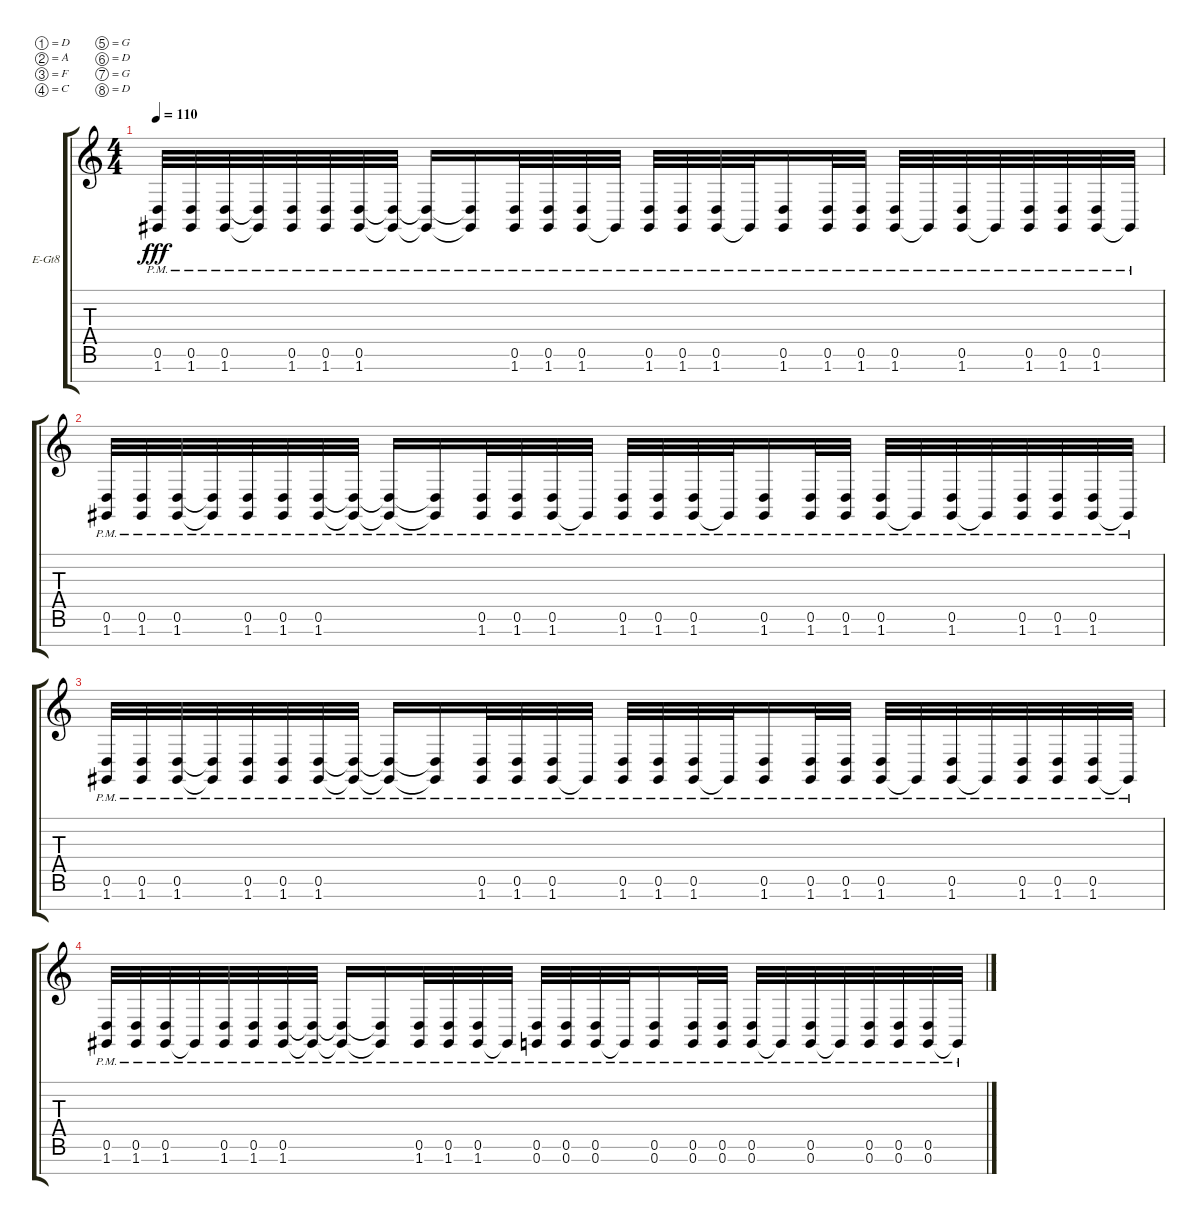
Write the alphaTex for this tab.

\bracketExtendMode groupsimilarinstruments
\firstSystemTrackNameOrientation horizontal
\otherSystemsTrackNameOrientation horizontal
\track ("Sam" "E-Gt8") {instrument overdrivenguitar}
\staff {score tabs}
\tuning (D4 A3 F3 C3 G2 D2 G1 D1)
\ts (4 4)
\tempo 110
\clef g2
\ks c
(1.7{pm} 0.6{pm}).32{dy fff} (1.7{pm} 0.6{pm}).32 (1.7{pm} 0.6{pm}).32 (1.7{pm t} 0.6{pm t}).32 (1.7{pm} 0.6{pm}).32 (1.7{pm} 0.6{pm}).32 (1.7{pm} 0.6{pm}).32 (1.7{pm t} 0.6{pm t}).32 (1.7{pm t} 0.6{pm t}).16 (1.7{pm t} 0.6{pm t}).16 (1.7{pm} 0.6{pm}).32 (1.7{pm} 0.6{pm}).32 (1.7{pm} 0.6{pm}).32 1.7{pm t}.32 (1.7{pm} 0.6{pm}).32 (1.7{pm} 0.6{pm}).32 (1.7{pm} 0.6{pm}).32 1.7{pm t}.32 (1.7{pm} 0.6{pm}).16 (1.7{pm} 0.6{pm}).32 (1.7{pm} 0.6{pm}).32 (1.7{pm} 0.6{pm}).32 1.7{pm t}.32 (1.7{pm} 0.6{pm}).32 1.7{pm t}.32 (1.7{pm} 0.6{pm}).32 (1.7{pm} 0.6{pm}).32 (1.7{pm} 0.6{pm}).32 1.7{pm t}.32 |
(1.7{pm} 0.6{pm}).32 (1.7{pm} 0.6{pm}).32 (1.7{pm} 0.6{pm}).32 (1.7{pm t} 0.6{pm t}).32 (1.7{pm} 0.6{pm}).32 (1.7{pm} 0.6{pm}).32 (1.7{pm} 0.6{pm}).32 (1.7{pm t} 0.6{pm t}).32 (1.7{pm t} 0.6{pm t}).16 (1.7{pm t} 0.6{pm t}).16 (1.7{pm} 0.6{pm}).32 (1.7{pm} 0.6{pm}).32 (1.7{pm} 0.6{pm}).32 1.7{pm t}.32 (1.7{pm} 0.6{pm}).32 (1.7{pm} 0.6{pm}).32 (1.7{pm} 0.6{pm}).32 1.7{pm t}.32 (1.7{pm} 0.6{pm}).16 (1.7{pm} 0.6{pm}).32 (1.7{pm} 0.6{pm}).32 (1.7{pm} 0.6{pm}).32 1.7{pm t}.32 (1.7{pm} 0.6{pm}).32 1.7{pm t}.32 (1.7{pm} 0.6{pm}).32 (1.7{pm} 0.6{pm}).32 (1.7{pm} 0.6{pm}).32 1.7{pm t}.32 |
(1.7{pm} 0.6{pm}).32 (1.7{pm} 0.6{pm}).32 (1.7{pm} 0.6{pm}).32 (1.7{pm t} 0.6{pm t}).32 (1.7{pm} 0.6{pm}).32 (1.7{pm} 0.6{pm}).32 (1.7{pm} 0.6{pm}).32 (1.7{pm t} 0.6{pm t}).32 (1.7{pm t} 0.6{pm t}).16 (1.7{pm t} 0.6{pm t}).16 (1.7{pm} 0.6{pm}).32 (1.7{pm} 0.6{pm}).32 (1.7{pm} 0.6{pm}).32 1.7{pm t}.32 (1.7{pm} 0.6{pm}).32 (1.7{pm} 0.6{pm}).32 (1.7{pm} 0.6{pm}).32 1.7{pm t}.32 (1.7{pm} 0.6{pm}).16 (1.7{pm} 0.6{pm}).32 (1.7{pm} 0.6{pm}).32 (1.7{pm} 0.6{pm}).32 1.7{pm t}.32 (1.7{pm} 0.6{pm}).32 1.7{pm t}.32 (1.7{pm} 0.6{pm}).32 (1.7{pm} 0.6{pm}).32 (1.7{pm} 0.6{pm}).32 1.7{pm t}.32 |
(1.7{pm} 0.6{pm}).32 (1.7{pm} 0.6{pm}).32 (1.7{pm} 0.6{pm}).32 1.7{pm t}.32 (1.7{pm} 0.6{pm}).32 (1.7{pm} 0.6{pm}).32 (1.7{pm} 0.6{pm}).32 (1.7{pm t} 0.6{pm t}).32 (0.6{pm t} 1.7{pm t}).16 (0.6{pm t} 1.7{pm t}).16 (1.7{pm} 0.6{pm}).32 (1.7{pm} 0.6{pm}).32 (1.7{pm} 0.6{pm}).32 1.7{pm t}.32 (0.7{pm} 0.6{pm}).32 (0.7{pm} 0.6{pm}).32 (0.7{pm} 0.6{pm}).32 0.7{pm t}.32 (0.7{pm} 0.6{pm}).16 (0.7{pm} 0.6{pm}).32 (0.7{pm} 0.6{pm}).32 (0.7{pm} 0.6{pm}).32 0.7{pm t}.32 (0.7{pm} 0.6{pm}).32 0.7{pm t}.32 (0.7{pm} 0.6{pm}).32 (0.7{pm} 0.6{pm}).32 (0.7{pm} 0.6{pm}).32 0.7{pm t}.32
